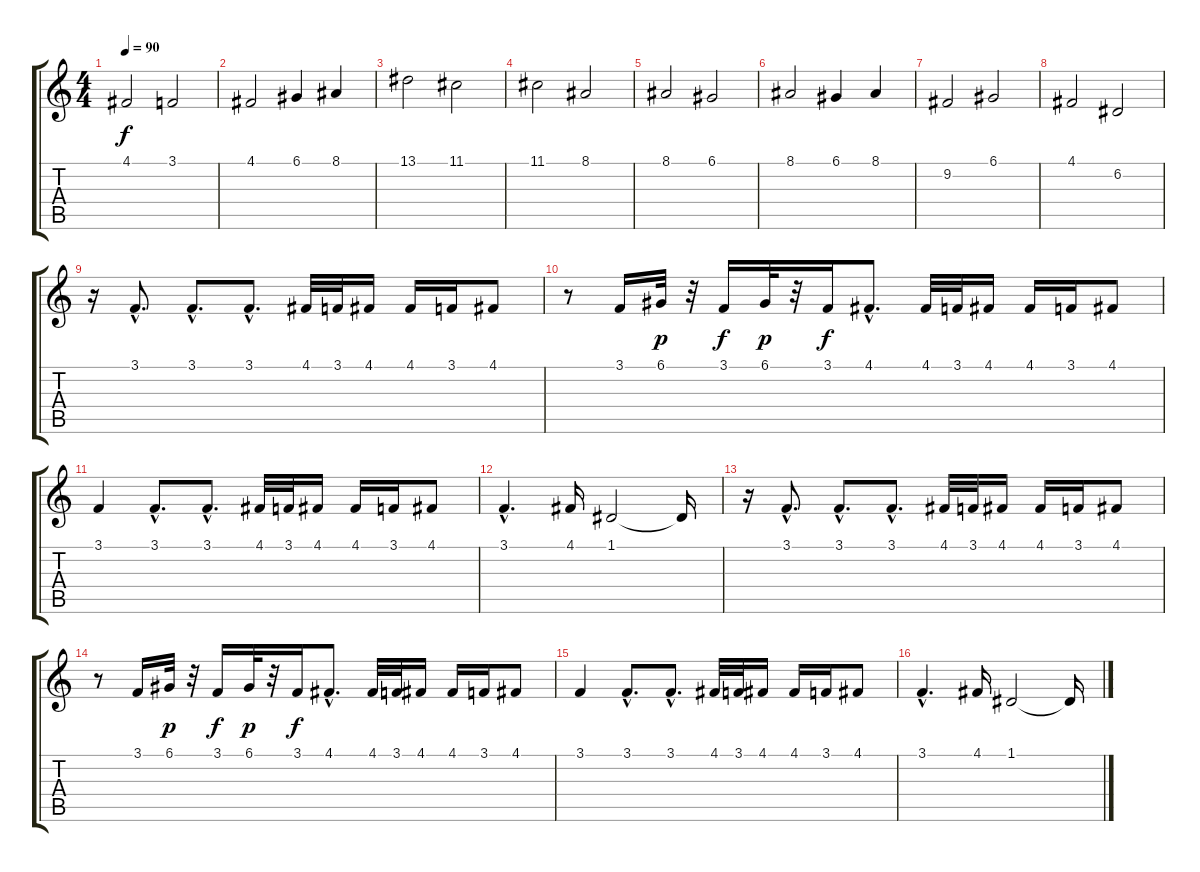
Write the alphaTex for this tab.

\track "" {instrument violin}
\staff {score tabs}
\tuning (D4 A3 F3 C3 G2 D2) {hide}
\ts (4 4)
\tempo 90
\clef g2
\ks c
4.1.2{dy f} 3.1.2 |
4.1.2 6.1.4 8.1.4 |
13.1.2 11.1.2 |
11.1.2 8.1.2 |
8.1.2 6.1.2 |
8.1.2 6.1.4 8.1.4 |
9.2.2 6.1.2 |
4.1.2 6.2.2 |
r.16 3.1{hac}.8{d} 3.1{hac}.8{d} 3.1{hac}.8{d} 4.1.32 3.1.32 4.1.16 4.1.16 3.1.16 4.1.8 |
r.8 3.1.16 6.1.32{dy p} r.32 3.1.16{dy f} 6.1.32{dy p} r.32 3.1.16{dy f} 4.1{hac}.8{d} 4.1.32 3.1.32 4.1.16 4.1.16 3.1.16 4.1.8 |
3.1.4 3.1{hac}.8{d} 3.1{hac}.8{d} 4.1.32 3.1.32 4.1.16 4.1.16 3.1.16 4.1.8 |
3.1{hac}.4{d} 4.1.16 1.1.2 1.1{t}.16 |
r.16 3.1{hac}.8{d} 3.1{hac}.8{d} 3.1{hac}.8{d} 4.1.32 3.1.32 4.1.16 4.1.16 3.1.16 4.1.8 |
r.8 3.1.16 6.1.32{dy p} r.32 3.1.16{dy f} 6.1.32{dy p} r.32 3.1.16{dy f} 4.1{hac}.8{d} 4.1.32 3.1.32 4.1.16 4.1.16 3.1.16 4.1.8 |
3.1.4 3.1{hac}.8{d} 3.1{hac}.8{d} 4.1.32 3.1.32 4.1.16 4.1.16 3.1.16 4.1.8 |
3.1{hac}.4{d} 4.1.16 1.1.2 1.1{t}.16
